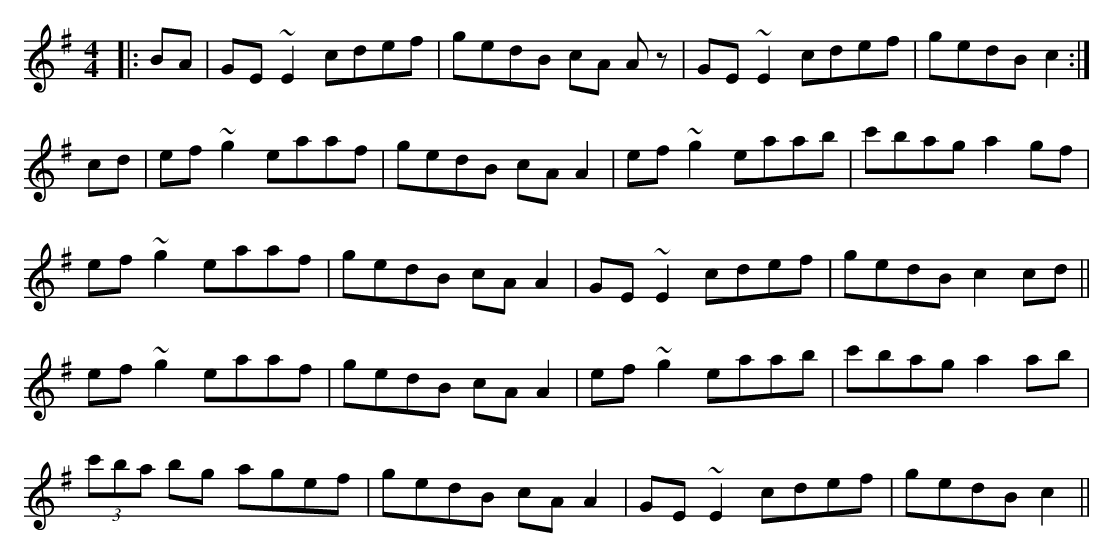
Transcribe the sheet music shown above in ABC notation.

X:1
M:4/4
K:G
|:BA|GE~E2 cdef|gedB cA Az|GE~E2 cdef|gedB c2:|
cd|ef~g2 eaaf|gedB cAA2|ef~g2 eaab|c'bag a2gf|
ef~g2 eaaf|gedB cAA2|GE~E2 cdef|gedB c2cd||
ef~g2 eaaf|gedB cAA2|ef~g2 eaab|c'bag a2ab|
(3c'ba bg agef|gedB cAA2|GE~E2 cdef|gedB c2||
